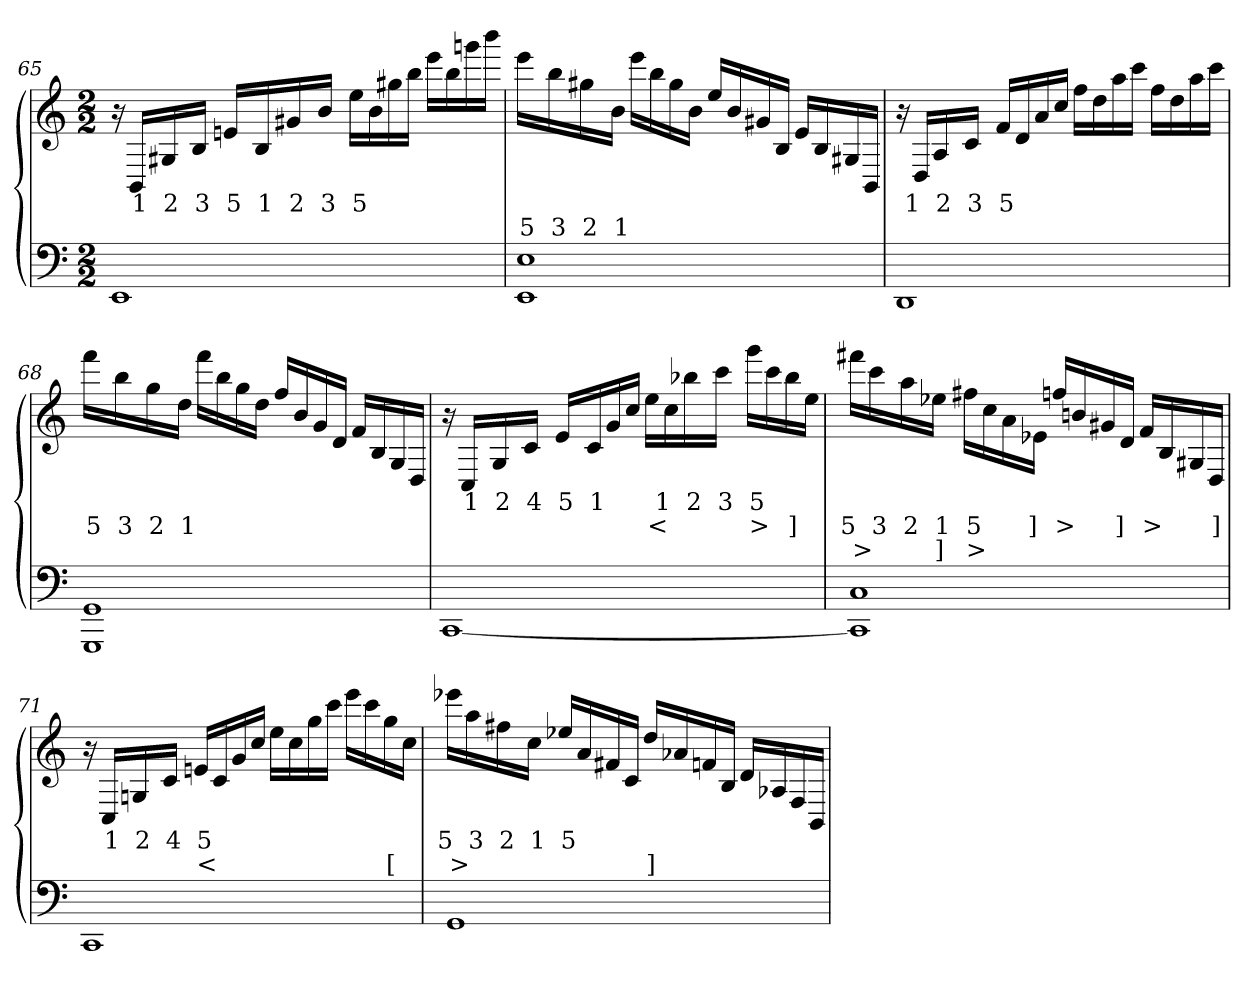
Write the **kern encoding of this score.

**kern	**kern	**text	**text	**text
*part2	*part1	*part1	*part1	*part1
*staff2	*staff1	*staff1	*staff1	*staff1
*clefF4	*clefG2	*	*	*
*k[]	*k[]	*	*	*
*M2/2	*M2/2	*	*	*
=65	=65	=65	=65	=65
1EE	16r	.	.	.
.	16BBLL	1	.	.
.	16G#X	2	.	.
.	16BJJ	3	.	.
.	16enLL	5	.	.
.	16B	1	.	.
.	16g#	2	.	.
.	16bJJ	3	.	.
.	16eeLL	5	.	.
.	16b	.	.	.
.	16gg#	.	.	.
.	16bbJJ	.	.	.
.	16eeeLL	.	.	.
.	16bb	.	.	.
.	16gggn	.	.	.
.	16bbbJJ	.	.	.
=66	=66	=66	=66	=66
1E 1EE	16eeeLL	.	5	.
.	16bb	.	3	.
.	16gg#X	.	2	.
.	16bJJ	.	1	.
.	16eeeLL	.	.	.
.	16bb	.	.	.
.	16gg#	.	.	.
.	16bJJ	.	.	.
.	16eeLL	.	.	.
.	16b	.	.	.
.	16g#	.	.	.
.	16BJJ	.	.	.
.	16eLL	.	.	.
.	16B	.	.	.
.	16G#	.	.	.
.	16BBJJ	.	.	.
=67	=67	=67	=67	=67
1DD	16r	.	.	.
.	16DLL	1	.	.
.	16A	2	.	.
.	16cJJ	3	.	.
.	16fLL	5	.	.
.	16d	.	.	.
.	16a	.	.	.
.	16ccJJ	.	.	.
.	16ffLL	.	.	.
.	16dd	.	.	.
.	16aa	.	.	.
.	16cccJJ	.	.	.
.	16ffLL	.	.	.
.	16dd	.	.	.
.	16aa	.	.	.
.	16cccJJ	.	.	.
=68	=68	=68	=68	=68
1GG 1GGG	16fffLL	.	5	.
.	16bb	.	3	.
.	16gg	.	2	.
.	16ddJJ	.	1	.
.	16fffLL	.	.	.
.	16bb	.	.	.
.	16gg	.	.	.
.	16ddJJ	.	.	.
.	16ffLL	.	.	.
.	16b	.	.	.
.	16g	.	.	.
.	16dJJ	.	.	.
.	16fLL	.	.	.
.	16B	.	.	.
.	16G	.	.	.
.	16DJJ	.	.	.
=69	=69	=69	=69	=69
[1CC	16r	.	.	.
.	16CLL	1	.	.
.	16G	2	.	.
.	16cJJ	4	.	.
.	16eLL	5	.	.
.	16c	1	.	.
.	16g	.	.	.
.	16ccJJ	.	.	.
.	16eeLL	.	<	.
.	16cc	1	.	.
.	16bb-X	2	.	.
.	16cccJJ	3	.	.
.	16gggLL	5	>	.
.	16ccc	.	.	.
.	16bb-	.	]	.
.	16eeJJ	.	.	.
=70	=70	=70	=70	=70
1C 1CC]	16fff#XLL	.	5	>
.	16ccc	.	3	.
.	16aa	.	2	.
.	16ee-XJJ	.	1	]
.	16ff#LL	.	5	>
.	16cc	.	.	.
.	16a	.	.	.
.	16e-JJ	.	]	.
.	16ffnLL	.	>	.
.	16bn	.	.	.
.	16g#X	.	.	.
.	16dJJ	.	]	.
.	16fLL	.	>	.
.	16B	.	.	.
.	16G#	.	.	.
.	16DJJ	.	]	.
=71	=71	=71	=71	=71
1CC	16r	.	.	.
.	16CLL	1	.	.
.	16Gn	2	.	.
.	16cJJ	4	.	.
.	16enLL	5	<	.
.	16c	.	.	.
.	16g	.	.	.
.	16ccJJ	.	.	.
.	16eeLL	.	.	.
.	16cc	.	.	.
.	16gg	.	.	.
.	16cccJJ	.	.	.
.	16eeeLL	.	.	.
.	16ccc	.	.	.
.	16gg	.	[	.
.	16ccJJ	.	.	.
=72	=72	=72	=72	=72
1GG	16eee-XLL	5	>	.
.	16aa	3	.	.
.	16ff#X	2	.	.
.	16ccJJ	1	.	.
.	16ee-LL	5	.	.
.	16a	.	.	.
.	16f#	.	.	.
.	16cJJ	.	.	.
.	16ddLL	.	]	.
.	16a-X	.	.	.
.	16fn	.	.	.
.	16BJJ	.	.	.
.	16dLL	.	.	.
.	16A-	.	.	.
.	16F	.	.	.
.	16BBJJ	.	.	.
=	=	=	=	=
*-	*-	*-	*-	*-
